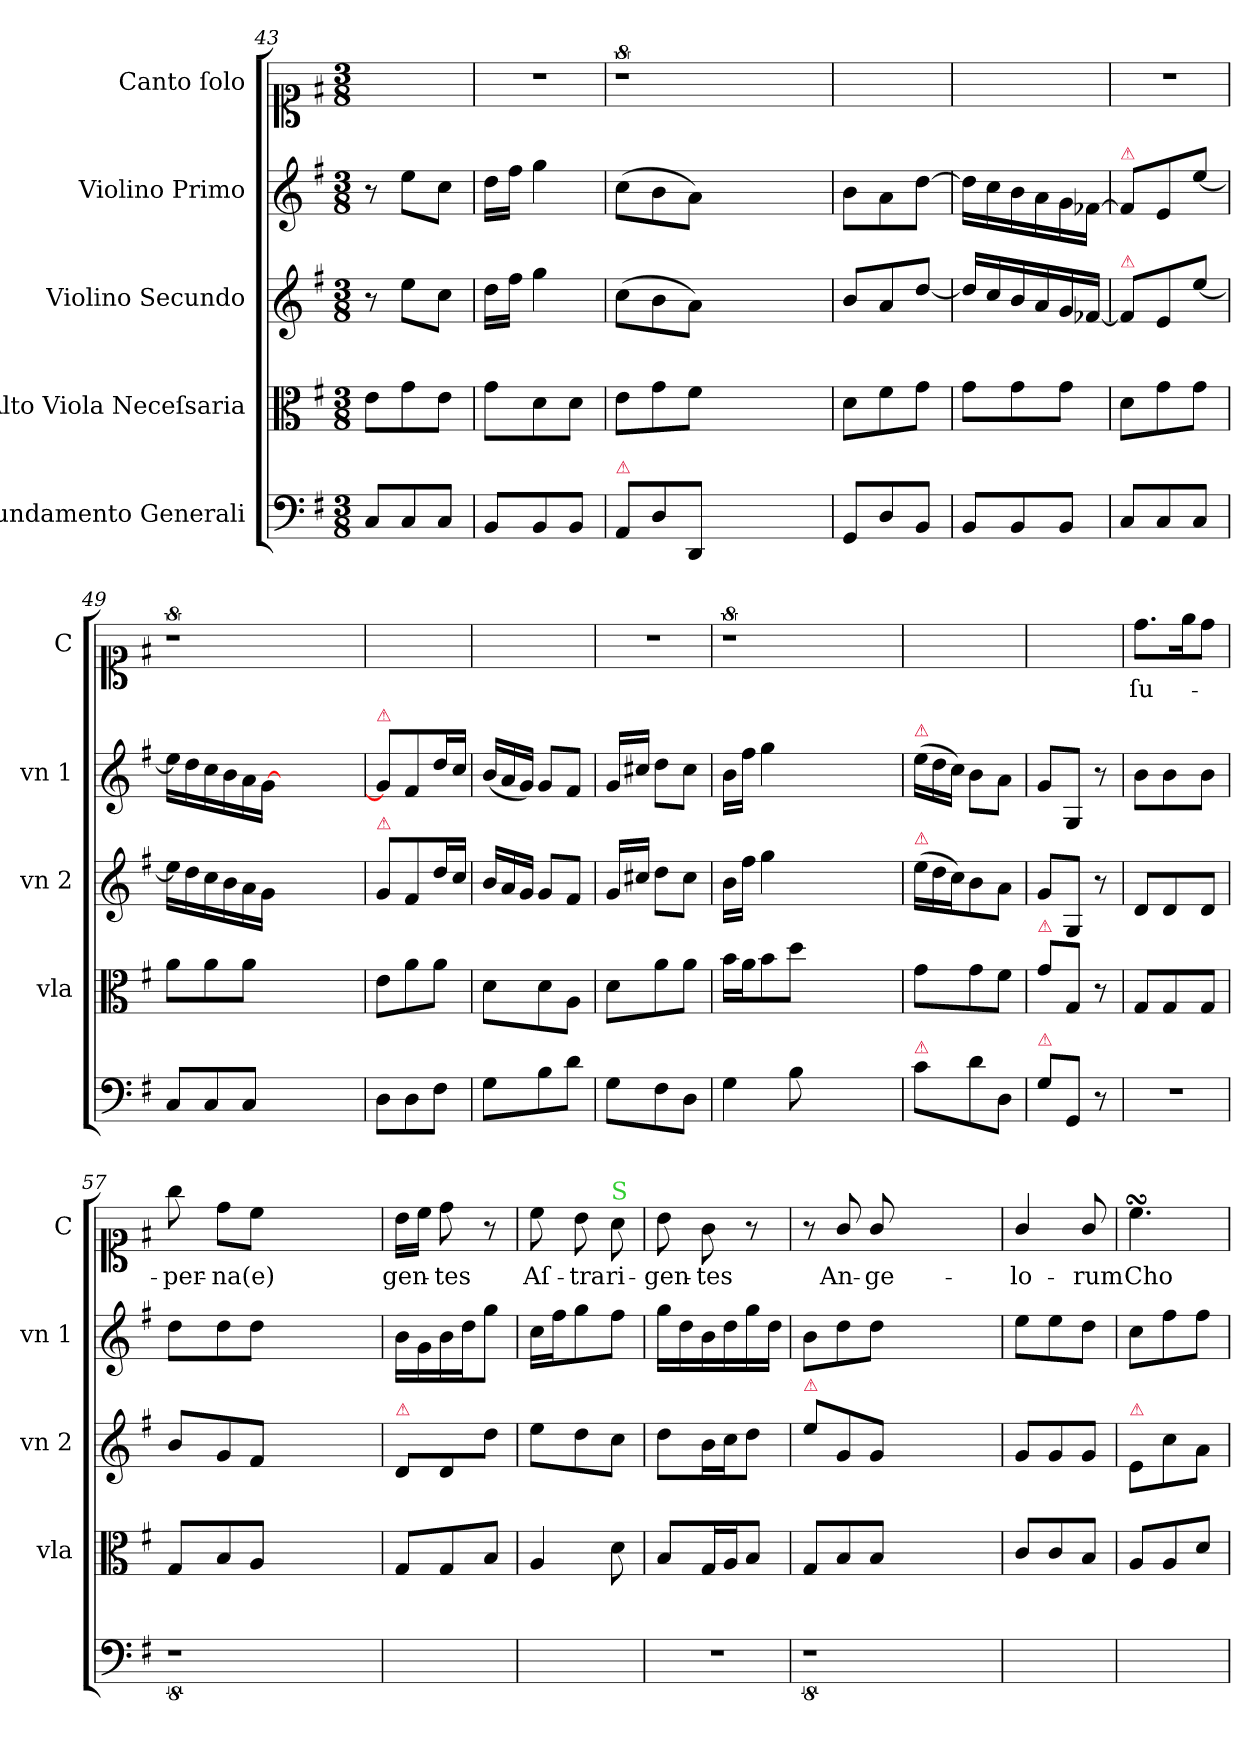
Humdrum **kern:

**kern	**kern	**kern	**dynam	**kern	**dynam	**kern	**text
*part5	*part4	*part3	*part3	*part2	*part2	*part1	*part1
*staff5	*staff4	*staff3	*staff3	*staff2	*staff2	*staff1	*staff1
*I"Fundamento Generali	*I"Alto Viola Neceſsaria	*I"Violino Secundo	*	*I"Violino Primo	*	*I"Canto ſolo	*
*	*I'vla	*I'vn 2	*	*I'vn 1	*	*I'C	*
*clefF4	*clefC3	*clefG2	*	*clefG2	*	*clefC1	*
*k[f#]	*k[f#]	*k[f#]	*	*k[f#]	*	*k[f#]	*
*M3/8	*M3/8	*M3/8	*	*M3/8	*	*M3/8	*
=43	=43	=43	=43	=43	=43	=43	=43
8C/L	8e\L	8r	.	8r	.	4.ryy	.
8C/	8g\	8ee\L	.	8ee\L	.	.	.
8C/J	8e\J	8cc\J	.	8cc\J	.	.	.
=44	=44	=44	=44	=44	=44	=44	=44
8BB/L	8g\L	16dd\LL	.	16dd\LL	.	4.r	.
.	.	16ff#\JJ	.	16ff#\JJ	.	.	.
8BB/	8d\	4gg\	.	4gg\	.	.	.
8BB/J	8d\J	.	.	.	.	.	.
=45	=45	=45	=45	=45	=45	=45	=45
!LO:TX:a:color=crimson:t=⚠	!	!	!	!	!	!	!
8AA/L	8e\L	(8cc\L	.	(8cc\L	.	8%9r	.
8D\	8g\	8b\	.	8b\	.	.	.
8DD/J	8f#\J	8a\J)	.	8a\J)	.	.	.
2.ryy	2.ryy	2.ryy	.	2.ryy	.	.	.
=46	=46	=46	=46	=46	=46	=46	=46
8GG/L	8d\L	8b/L	.	8b\L	.	4.ryy	.
8D/	8f#\	8a/	.	8a\	.	.	.
8BB/J	8g\J	[8dd\J	.	[8dd\J	.	.	.
=47	=47	=47	=47	=47	=47	=47	=47
8BB/L	8g\L	16dd/LL]	.	16dd!\LL]	.	4.ryy	.
.	.	16cc/	.	16cc\	.	.	.
8BB/	8g\	16b/	.	16b\	.	.	.
.	.	16a/	.	16a\	.	.	.
8BB/J	8g\J	16g/	.	16g\	.	.	.
.	.	[16f-X/JJ	.	[16f-X\JJ	.	.	.
=48	=48	=48	=48	=48	=48	=48	=48
!	!	!	!	!LO:TX:a:color=crimson:t=⚠	!	!	!
!	!	!LO:TX:a:color=crimson:t=⚠	!	!	!	!	!
8C/L	8d\L	8f-/L]	.	8f-/L]	.	4.r	.
8C/	8g\	8e/	.	8e/	.	.	.
8C/J	8g\J	[8ee\J	.	[8ee\J	.	.	.
=49	=49	=49	=49	=49	=49	=49	=49
8C/L	8a\L	16ee!\LL]	.	16ee!\LL]	.	8%9r	.
.	.	16dd\	.	16dd\	.	.	.
8C/	8a\	16cc\	.	16cc\	.	.	.
.	.	16b\	.	16b\	.	.	.
8C/J	8a\J	16a\	.	16a\	.	.	.
.	.	16g\JJ	.	[16g\JJ	.	.	.
2.ryy	2.ryy	2.ryy	.	2.ryy	.	.	.
=50	=50	=50	=50	=50	=50	=50	=50
!	!	!	!	!LO:TX:a:color=crimson:t=⚠	!	!	!
!	!	!LO:TX:a:color=crimson:t=⚠	!	!	!	!	!
8D\L	8e\L	8g/L	.	8g/L]	.	4.ryy	.
8D\	8a\	8f#/	.	8f#/	.	.	.
8F#\J	8a\J	16dd\L	.	16dd\L	.	.	.
.	.	16cc\JJ	.	16cc\JJ	.	.	.
=51	=51	=51	=51	=51	=51	=51	=51
*	*	*Xtuplet	*	*Xtuplet	*	*	*
8G\L	8d\L	24b/LL	.	(24b/LL	.	4.ryy	.
.	.	24a/	.	24a/	.	.	.
.	.	24g/JJ	.	24g/JJ)	.	.	.
8B\	8d\	8g/L	.	8g/L	.	.	.
8d\J	8A\J	8f#/J	.	8f#/J	.	.	.
=52	=52	=52	=52	=52	=52	=52	=52
8G\L	8d\L	16g/LL	.	16g/LL	.	4.r	.
.	.	16cc#X/JJ	.	16cc#X/JJ	.	.	.
8F#\	8a\	8dd\L	.	8dd\L	.	.	.
8D\J	8a\J	8cc#\J	.	8cc#\J	.	.	.
=53	=53	=53	=53	=53	=53	=53	=53
4G\	16b\LL	16b\LL	.	16b\LL	.	8%9r	.
.	16a\J	16ff#\JJ	.	16ff#\JJ	.	.	.
.	8b\	4gg\	.	4gg\	.	.	.
8B\	8dd\J	.	.	.	.	.	.
2.ryy	2.ryy	2.ryy	.	2.ryy	.	.	.
=54	=54	=54	=54	=54	=54	=54	=54
!	!	!	!	!LO:TX:a:color=crimson:t=⚠	!	!	!
!	!	!LO:TX:a:color=crimson:t=⚠	!	!	!	!	!
!LO:TX:a:color=crimson:t=⚠	!	!	!	!	!	!	!
8c\L	8g\L	(24ee\LL	.	(24ee\LL	.	4.ryy	.
.	.	24dd\	.	24dd\	.	.	.
.	.	24cc\J)	.	24cc\JJ)	.	.	.
8d\	8g\	8b\	.	8b\L	.	.	.
8D/J	8f#\J	8a\J	.	8a\J	.	.	.
=55	=55	=55	=55	=55	=55	=55	=55
!	!LO:TX:a:color=crimson:t=⚠	!	!	!	!	!	!
!LO:TX:a:color=crimson:t=⚠	!	!	!	!	!	!	!
8G\L	8g\L	8g/L	.	8g/L	.	4.ryy	.
8GG/J	8G/J	8G/J	.	8G/J	.	.	.
8r	8r	8r	.	8r	.	.	.
=56	=56	=56	=56	=56	=56	=56	=56
!	!	!	!LO:DY:a	!	!LO:DY:a	!	!
4.r	8G/L	8d/L	po&colon;	8b\L	po&colon;	8.dd\L	ſu-
.	8G/	8d/	.	8b\	.	.	.
.	.	.	.	.	.	16ee\K	.
.	8G/J	8d/J	.	8b\J	.	8dd\J	.
=57	=57	=57	=57	=57	=57	=57	=57
8%9r	8G/L	8b/L	.	8dd\L	.	8gg\	-per-
.	8B/	8g/	.	8dd\	.	8dd\L	-na(e)
.	8A/J	8f#/J	.	8dd\J	.	8cc\J	.
.	2.ryy	2.ryy	.	2.ryy	.	2.ryy	.
=58	=58	=58	=58	=58	=58	=58	=58
!	!	!LO:TX:a:color=crimson:t=⚠	!	!	!	!	!
4.ryy	8G/L	8d/L	.	16b\LL	.	16b\LL	gen-
.	.	.	.	16g\	.	16cc\JJ	.
.	8G/	8d/	.	16b\	.	8dd\	-tes
.	.	.	.	16dd\J	.	.	.
.	8B/J	8dd\J	.	8gg\J	.	8r	.
=59	=59	=59	=59	=59	=59	=59	=59
4.ryy	4A/	8ee\L	.	16cc\LL	.	8cc\	Aſ-
.	.	.	.	16ff#\J	.	.	.
.	.	8dd\	.	8gg\	.	8b\	-tra
!	!	!	!	!	!	!LO:TX:a:color=limegreen:t=S	!
.	8d\	8cc\J	.	8ff#\J	.	8a\	ri-
=60	=60	=60	=60	=60	=60	=60	=60
4.r	8B/L	8dd\L	.	16gg\LL	.	8b\	-gen-
.	.	.	.	16dd\	.	.	.
.	16G/L	16b\L	.	16b\	.	8g\	-tes
.	16A/J	16cc\J	.	16dd\	.	.	.
.	8B/J	8dd\J	.	16gg\	.	8r	.
.	.	.	.	16dd\JJ	.	.	.
=61	=61	=61	=61	=61	=61	=61	=61
!	!	!LO:TX:a:color=crimson:t=⚠	!	!	!	!	!
8%9r	8G/L	8ee\L	.	8b\L	.	8r	.
.	8B/	8g/	.	8dd\	.	8g/	An-
.	8B/J	8g/J	.	8dd\J	.	8g/	-ge-
.	2.ryy	2.ryy	.	2.ryy	.	2.ryy	.
=62	=62	=62	=62	=62	=62	=62	=62
4.ryy	8c/L	8g/L	.	8ee\L	.	4g/	-lo-
.	8c/	8g/	.	8ee\	.	.	.
.	8B/J	8g/J	.	8dd\J	.	8g/	-rum
=63	=63	=63	=63	=63	=63	=63	=63
!	!	!LO:TX:a:color=crimson:t=⚠	!	!	!	!	!
4.ryy	8A/L	8e/L	.	8cc\L	.	4.ccsSSs\	Cho-
.	8A/	8cc\	.	8ff#\	.	.	.
.	8d/J	8a\J	.	8ff#\J	.	.	.
=	=	=	=	=	=	=	=
*-	*-	*-	*-	*-	*-	*-	*-
